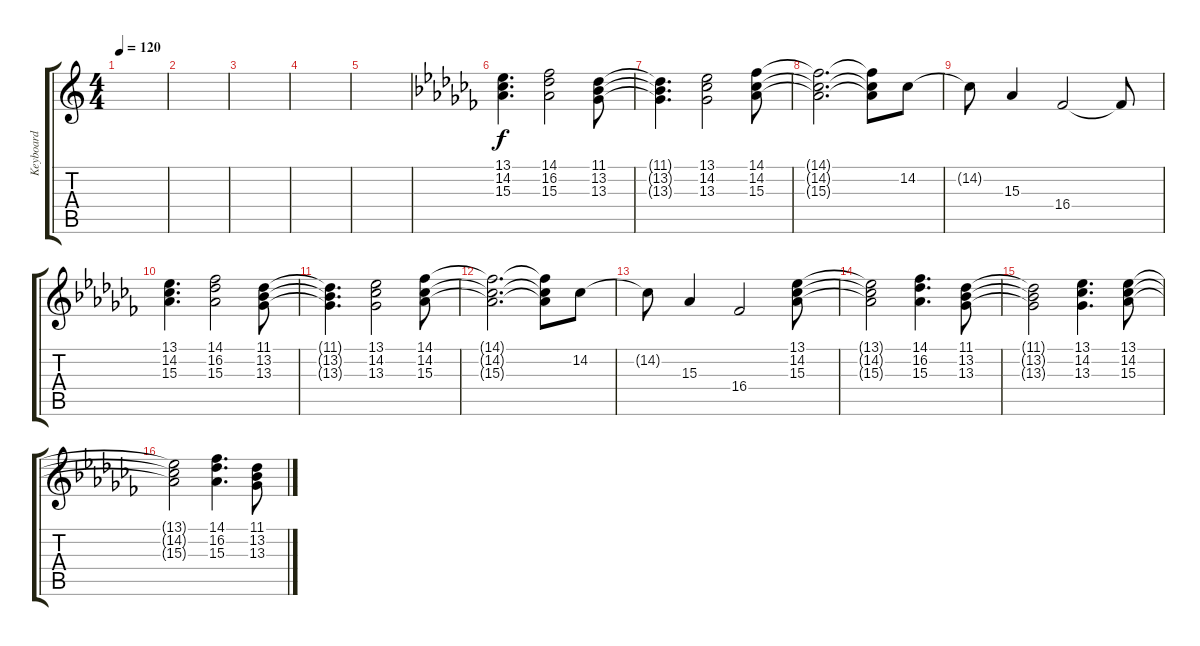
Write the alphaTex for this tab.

\track ("Keyboard" "Keyboard") {instrument fx5brightness}
\staff {score tabs}
\tuning (D4 A3 F3 C3 G2 D2) {hide}
\ts (4 4)
\tempo 120
\clef g2
\ks aminor
|
|
|
|
|
\ks abminor
(13.1 14.2 15.3).4{d} (14.1 16.2 15.3).2 (11.1 13.2 13.3).8 |
(11.1{t} 13.2{t} 13.3{t}).4{d} (13.1 14.2 13.3).2 (14.1 14.2 15.3).8 |
(14.1{t} 14.2{t} 15.3{t}).2{d} (14.1{t} 14.2{t} 15.3{t}).8 14.2.8 |
14.2{t}.8 15.3.4 16.4.2 16.4{t}.8 |
(13.1 14.2 15.3).4{d} (14.1 16.2 15.3).2 (11.1 13.2 13.3).8 |
(11.1{t} 13.2{t} 13.3{t}).4{d} (13.1 14.2 13.3).2 (14.1 14.2 15.3).8 |
(14.1{t} 14.2{t} 15.3{t}).2{d} (14.1{t} 14.2{t} 15.3{t}).8 14.2.8 |
14.2{t}.8 15.3.4 16.4.2 (13.1 14.2 15.3).8 |
(13.1{t} 14.2{t} 15.3{t}).2 (14.1 16.2 15.3).4{d} (11.1 13.2 13.3).8 |
(11.1{t} 13.2{t} 13.3{t}).2 (13.1 14.2 13.3).4{d} (13.1 14.2 15.3).8 |
(13.1{t} 14.2{t} 15.3{t}).2 (14.1 16.2 15.3).4{d} (11.1 13.2 13.3).8
